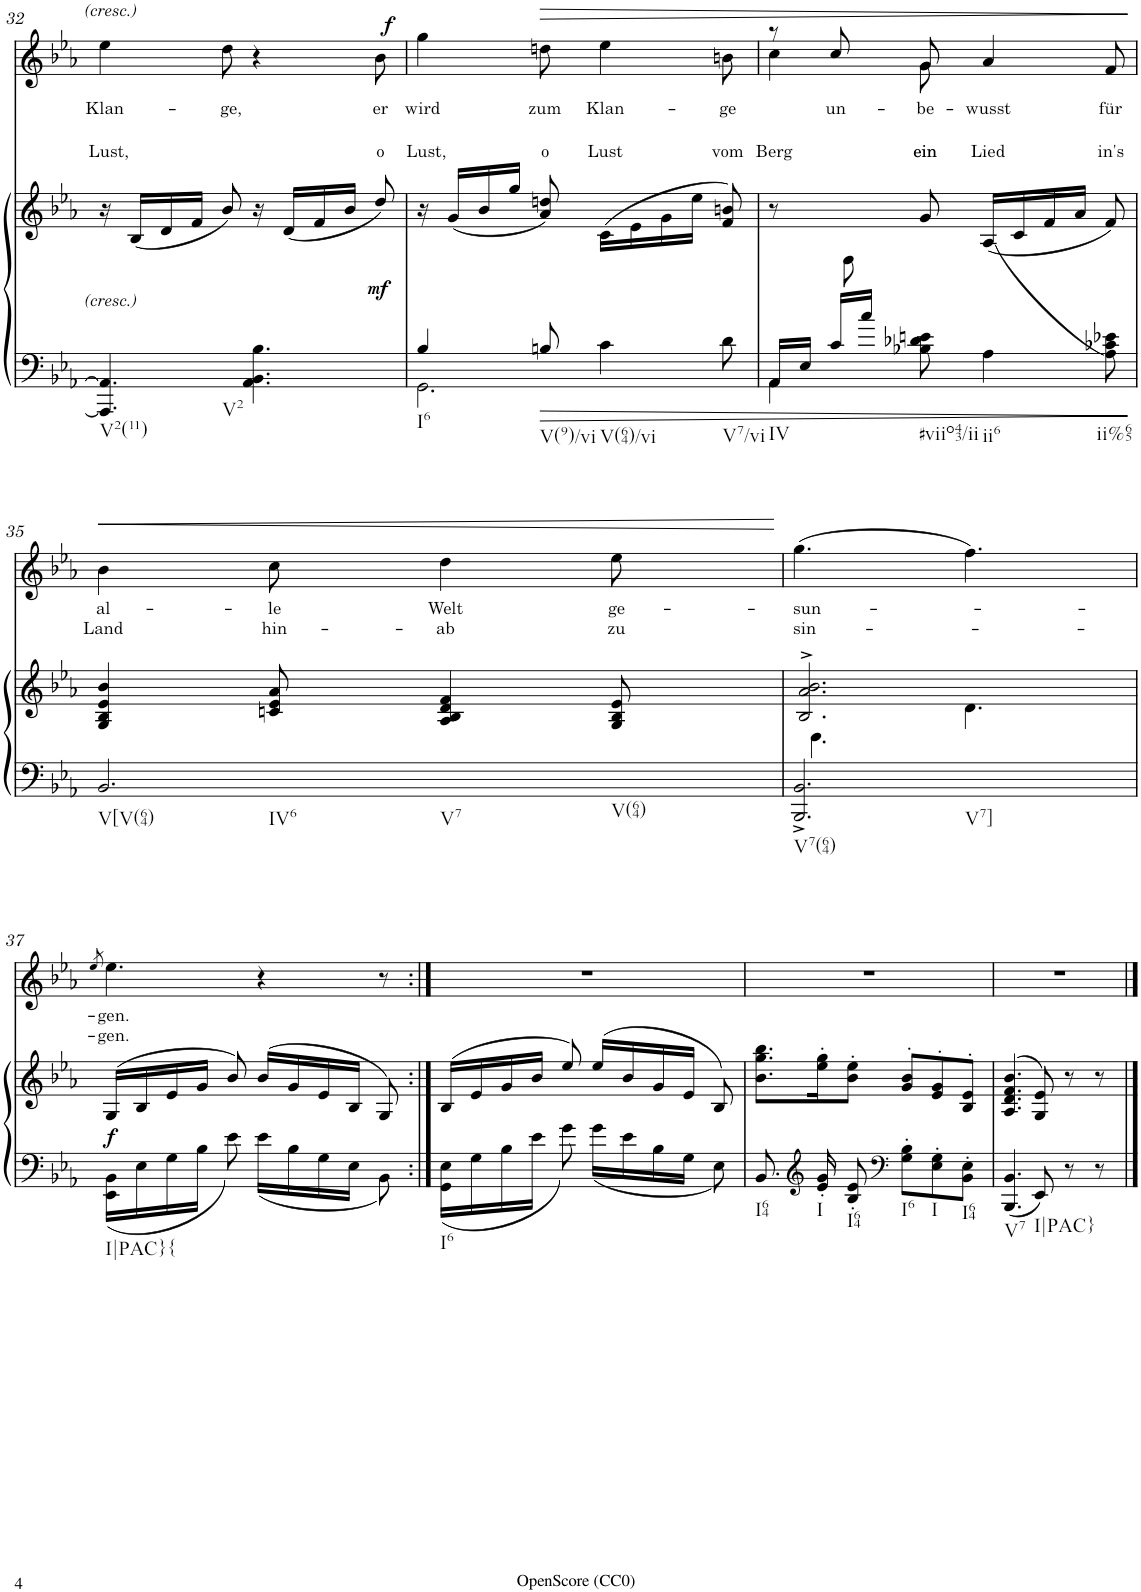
**kern	**kern	**dynam	**kern	**text	**text	**dynam
*part2	*part2	*part2	*part1	*part1	*part1	*part1
*staff3	*staff2	*staff2/3	*staff1	*staff1	*staff1	*staff1
*I"Piano	*	*	*I"Voice	*	*	*
*I'Pno	*	*	*	*	*	*
!!LO:PB:g=z
*clefF4	*clefG2	*	*clefG2	*	*	*
*k[b-e-a-]	*k[b-e-a-]	*	*k[b-e-a-]	*	*	*
*M6/8	*M6/8	*	*M6/8	*	*	*
=32	=32	=32	=32	=32	=32	=32
!LO:TX:b:t=V2(11)	!	!	!	!	!	!
!LO:TX:b:t=V2	!	!	!	!	!	!
!	!	!	!	!LO:LY:b	!LO:LY:b	!
4.AAA-/] 4.AA-/]	16r	.	4ee-\	Klan-	Lust,	.
.	(<16B-/LL	.	.	.	.	.
.	16d/	.	.	.	.	.
.	16f/JJ	.	.	.	.	.
!	!	!	!	!LO:LY:b	!	!
.	8b-/)	.	8dd\	-ge,	.	.
4.AA-\ 4.BB-\ 4.B-\	16r	.	4r	.	.	.
.	(<16d/LL	.	.	.	.	.
.	16f/	.	.	.	.	.
.	16b-/JJ	.	.	.	.	.
!	!	!LO:DY:b	!	!LO:LY:b	!LO:LY:b	!LO:DY:a
.	8dd/)	mf	8b-\	er	o	f
=33	=33	=33	=33	=33	=33	=33
*^	*	*	*	*	*	*
!LO:TX:b:t=I6	!	!	!	!	!	!	!
!	!	!	!	!	!LO:LY:b	!LO:LY:b	!
4B-/	2.GG\	16r	.	4gg\	wird	Lust,	.
.	.	(<16g/LL	.	.	.	.	.
.	.	16b-/	.	.	.	.	.
.	.	16gg/JJ	.	.	.	.	.
!LO:TX:b:t=V(9)/vi	!	!	!	!	!	!	!
!	!	!	!	!	!LO:LY:b	!LO:LY:b	!LO:HP:b
8Bn/	.	8a-/ 8ddn/)	.	8ddn\	zum	o	>
!LO:TX:b:t=V(64)/vi	!	!	!	!	!	!	!
!	!	!	!	!	!LO:LY:b	!LO:LY:b	!
4c\	.	(16c\LL	.	4ee-\	Klan-	Lust	.
.	.	16e-\	.	.	.	.	.
.	.	16g\	.	.	.	.	.
.	.	16ee-\JJ	.	.	.	.	.
!LO:TX:b:t=V7/vi	!	!	!	!	!	!	!
!	!	!	!	!	!LO:LY:b	!LO:LY:b	!
8d\	.	8f/ 8bn/)	.	8bn\	-ge	vom	.
=34	=34	=34	=34	=34	=34	=34	=34
*	*	*	*	*^	*	*	*
!LO:TX:b:t=IV	!	!	!	!	!	!	!	!
!	!	!	!	!	!	!	!LO:LY:b	!
16AA-/LL	4AA-\	8r	.	8r	4cc\	.	Berg	.
16E-/JJ	.	.	.	.	.	.	.	.
!	!	!	!	!	!	!LO:LY:b	!	!
16c/LL	.	8e-\	.	8cc/L	.	un-	.	.
16cc/JJ	.	.	.	.	.	.	.	.
!LO:TX:b:t=#viio43/ii	!	!	!	!	!	!	!	!
!	!	!	!	!	!	!LO:LY:b	!LO:LY:b	!
!	!	!	!	!	!	!	!LO:LY:b	!
8B-X\ 8d-X\ 8en\	8ryy	8g/	.	8g/J	8g\	.	ein	.
!LO:TX:b:t=ii6	!	!	!	!	!	!	!	!
!	!	!	!	!	!	!LO:LY:b	!LO:LY:b	!
8ryy	4A-\	([<16A-/LL	.	4a-/	4.ryy	-wusst	Lied	.
.	.	16c/	.	.	.	.	.	.
8ryy	.	16f/	.	.	.	.	.	.
.	.	16a-/JJ	.	.	.	.	.	.
!LO:TX:b:t=ii%65	!	!	!	!	!	!	!	!
!	!	!	!	!	!	!LO:LY:b	!LO:LY:b	!
8A-\] 8c-X\ 8e-X\	8ryy	8f/)	.	8f/	.	für	in's	.
*v	*v	*	*	*v	*v	*	*	*
.	.	.	.	.	.	]
!!LO:LB:g=z
=35	=35	=35	=35	=35	=35	=35
!LO:TX:b:t=V[V(64)	!	!	!	!	!	!
!LO:TX:b:t=IV6	!	!	!	!	!	!
!LO:TX:b:t=V7	!	!	!	!	!	!
!LO:TX:b:t=V(64)	!	!	!	!	!	!
!	!	!	!	!LO:LY:b	!LO:LY:b	!LO:HP:b
2.BB-/	4G/ 4B-/ 4e-/ 4b-/	.	4b-\	al-	Land	<
!	!	!	!	!LO:LY:b	!LO:LY:b	!
.	8cn/ 8e-/ 8a-/	.	8cc\	-le	hin-	.
!	!	!	!	!LO:LY:b	!LO:LY:b	!
.	4A-/ 4B-/ 4d/ 4f/	.	4dd\	Welt	-ab	.
!	!	!	!	!LO:LY:b	!LO:LY:b	!
.	8G/ 8B-/ 8e-/	.	8ee-\	ge-	zu	.
.	.	.	.	.	.	[
=36	=36	=36	=36	=36	=36	=36
*	*^	*	*	*	*	*
!LO:TX:b:t=V7(64)	!	!	!	!	!	!	!
!LO:TX:b:t=V7]	!	!	!	!	!	!	!
!	!	!	!	!	!LO:LY:b	!LO:LY:b	!
2.BBB-/^ 2.BB-/^	2.B-/^ 2.a-/^ 2.b-/^	4.e-\	.	(4.gg\	-sun-	sin-	.
.	.	4.d\	.	4.ff\)	.	.	.
*	*v	*v	*	*	*	*	*
!!LO:LB:g=z
=37	=37	=37	=37	=37	=37	=37
.	.	.	8qee-/	.	.	.
!LO:TX:b:t=I|PAC}{	!	!	!	!	!	!
!	!	!LO:DY:a=2	!	!LO:LY:b	!LO:LY:b	!
16EE-\ 16BB-\LL	(>16G/LL	f	4.ee-\	-gen.	-gen.	.
16E-\	16B-/	.	.	.	.	.
16G\	16e-/	.	.	.	.	.
16B-\JJ	16g/JJ	.	.	.	.	.
8e-\	8b-/)	.	.	.	.	.
16e-\LL	(>16b-/LL	.	4r	.	.	.
16B-\	16g/	.	.	.	.	.
16G\	16e-/	.	.	.	.	.
16E-\JJ	16B-/JJ	.	.	.	.	.
8BB-\	8G/)	.	8r	.	.	.
=38:|!	=38:|!	=38:|!	=38:|!	=38:|!	=38:|!	=38:|!
!LO:TX:b:t=I6	!	!	!	!	!	!
16GG\ 16E-\LL	(>16B-/LL	.	2.r	.	.	.
16G\	16e-/	.	.	.	.	.
16B-\	16g/	.	.	.	.	.
16e-\JJ	16b-/JJ	.	.	.	.	.
8g\	8ee-/)	.	.	.	.	.
16g\LL	(>16ee-/LL	.	.	.	.	.
16e-\	16b-/	.	.	.	.	.
16B-\	16g/	.	.	.	.	.
16G\JJ	16e-/JJ	.	.	.	.	.
8E-\	8B-/)	.	.	.	.	.
=39	=39	=39	=39	=39	=39	=39
!LO:TX:b:t=I64	!	!	!	!	!	!
8.BB-/	8.b-\ 8.gg\ 8.bb-\L	.	2.r	.	.	.
*clefG2	*	*	*	*	*	*
!LO:TX:b:t=I	!	!	!	!	!	!
16e-/' 16g/'	16ee-\'> 16gg\'>K	.	.	.	.	.
!LO:TX:b:t=I64	!	!	!	!	!	!
8B-/'< 8e-/'<	8b-\'> 8ee-\'>J	.	.	.	.	.
*clefF4	*	*	*	*	*	*
!LO:TX:b:t=I6	!	!	!	!	!	!
8G\' 8B-\'L	8g/'> 8b-/'>L	.	.	.	.	.
!LO:TX:b:t=I	!	!	!	!	!	!
8E-\' 8G\'	8e-/'> 8g/'>	.	.	.	.	.
!LO:TX:b:t=I64	!	!	!	!	!	!
8BB-\' 8E-\'J	8B-/'> 8e-/'>J	.	.	.	.	.
=40	=40	=40	=40	=40	=40	=40
!LO:TX:b:t=V7	!	!	!	!	!	!
4.BBB-/ 4.BB-/	(>4.A-/ 4.d/ 4.f/ 4.b-/	.	2.r	.	.	.
!LO:TX:b:t=I|PAC}	!	!	!	!	!	!
8EE-/	8G/ 8e-/)	.	.	.	.	.
8r	8r	.	.	.	.	.
8r	8r	.	.	.	.	.
==	==	==	==	==	==	==
*-	*-	*-	*-	*-	*-	*-
